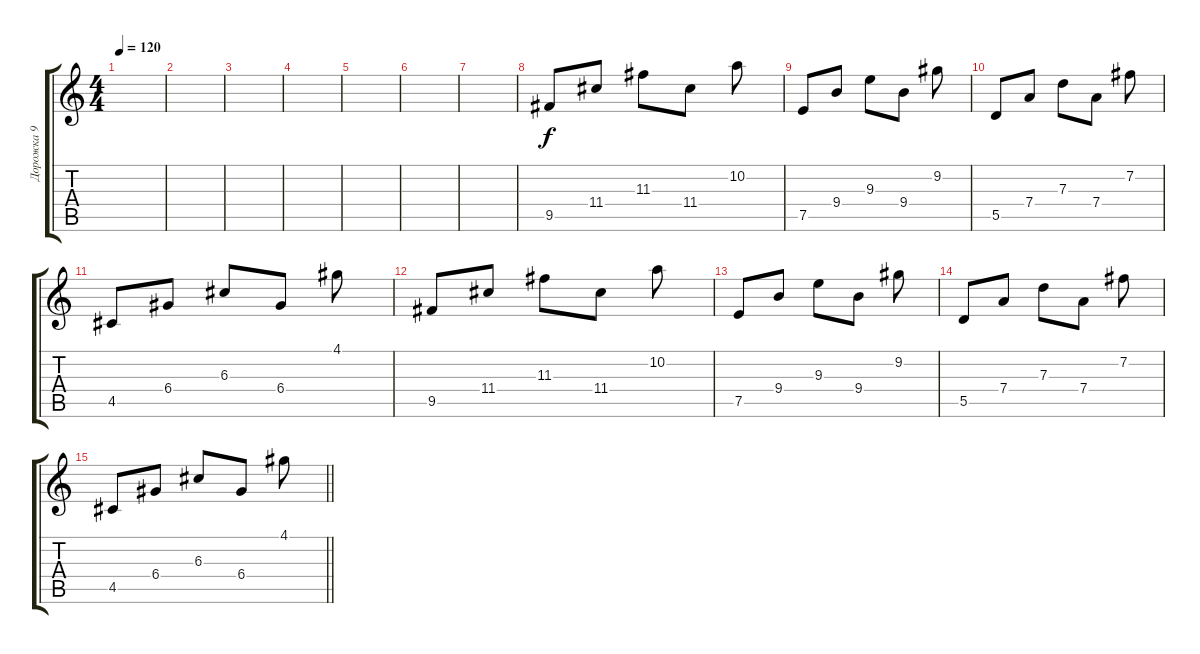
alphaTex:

\track ("Дорожка 9" "Дорожка 9") {instrument acousticguitarnylon}
\staff {score tabs}
\tuning (E4 B3 G3 D3 A2 E2) {hide}
\ts (4 4)
\tempo 120
\clef g2
\ks c
|
|
|
|
|
|
|
9.5.8 11.4.8 11.3.8 11.4.8 10.2.8 |
7.5.8 9.4.8 9.3.8 9.4.8 9.2.8 |
5.5.8 7.4.8 7.3.8 7.4.8 7.2.8 |
4.5.8 6.4.8 6.3.8 6.4.8 4.1.8 |
9.5.8 11.4.8 11.3.8 11.4.8 10.2.8 |
7.5.8 9.4.8 9.3.8 9.4.8 9.2.8 |
5.5.8 7.4.8 7.3.8 7.4.8 7.2.8 |
\barLineRight lightlight
4.5.8 6.4.8 6.3.8 6.4.8 4.1.8
